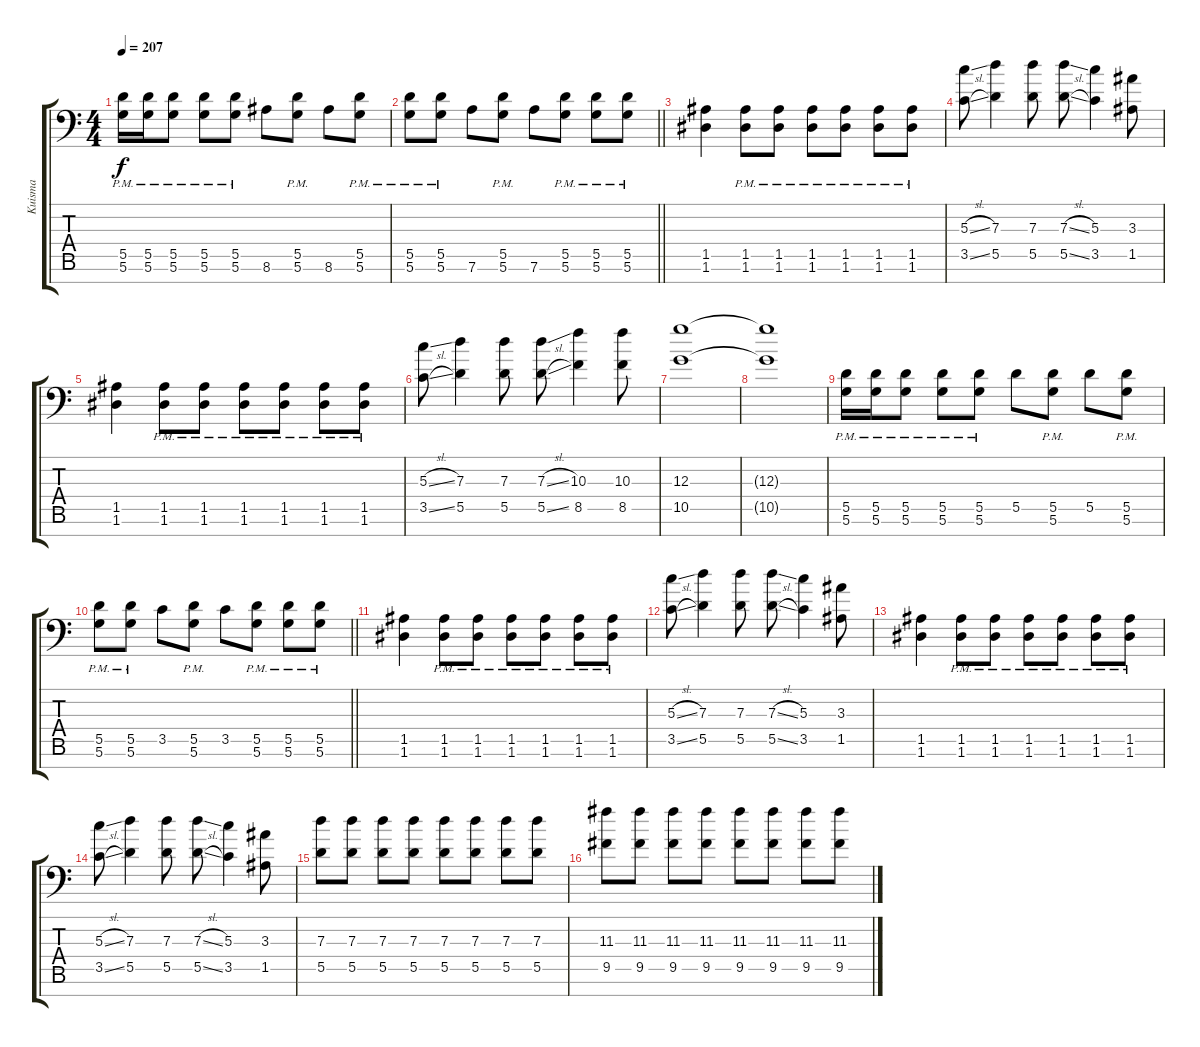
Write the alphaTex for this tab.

\track ("Kuisma" "Kuisma") {instrument distortionguitar}
\staff {score tabs}
\tuning (E4 B3 G3 D3 A2 D2 A1) {hide}
\ts (4 4)
\tempo 207
\clef f4
\ks c
(5.5{pm} 5.6{pm}).16{dy f} (5.5{pm} 5.6{pm}).16 (5.5{pm} 5.6{pm}).8 (5.5{pm} 5.6{pm}).8 (5.5{pm} 5.6{pm}).8 8.6.8 (5.5{pm} 5.6{pm}).8 8.6.8 (5.5{pm} 5.6{pm}).8 |
\barLineRight lightlight
(5.5{pm} 5.6{pm}).8 (5.5{pm} 5.6{pm}).8 7.6.8 (5.5{pm} 5.6{pm}).8 7.6.8 (5.5{pm} 5.6{pm}).8 (5.5{pm} 5.6{pm}).8 (5.5{pm} 5.6{pm}).8 |
\section ("" "")
(1.5 1.6).4 (1.5{pm} 1.6{pm}).8 (1.5{pm} 1.6{pm}).8 (1.5{pm} 1.6{pm}).8 (1.5{pm} 1.6{pm}).8 (1.5{pm} 1.6{pm}).8 (1.5{pm} 1.6{pm}).8 |
(5.3{sl} 3.5{sl}).8 (7.3 5.5).4 (7.3 5.5).8 (7.3{sl} 5.5{sl}).8 (5.3 3.5).4 (3.3 1.5).8 |
(1.5 1.6).4 (1.5{pm} 1.6{pm}).8 (1.5{pm} 1.6{pm}).8 (1.5{pm} 1.6{pm}).8 (1.5{pm} 1.6{pm}).8 (1.5{pm} 1.6{pm}).8 (1.5{pm} 1.6{pm}).8 |
(5.3{sl} 3.5{sl}).8 (7.3 5.5).4 (7.3 5.5).8 (7.3{sl} 5.5{sl}).8 (10.3 8.5).4 (10.3 8.5).8 |
(12.3 10.5).1 |
(12.3{t} 10.5{t}).1 |
(5.5{pm} 5.6{pm}).16 (5.5{pm} 5.6{pm}).16 (5.5{pm} 5.6{pm}).8 (5.5{pm} 5.6{pm}).8 (5.5{pm} 5.6{pm}).8 5.5.8 (5.5{pm} 5.6{pm}).8 5.5.8 (5.5{pm} 5.6{pm}).8 |
\barLineRight lightlight
(5.5{pm} 5.6{pm}).8 (5.5{pm} 5.6{pm}).8 3.5.8 (5.5{pm} 5.6{pm}).8 3.5.8 (5.5{pm} 5.6{pm}).8 (5.5{pm} 5.6{pm}).8 (5.5{pm} 5.6{pm}).8 |
\section ("" "")
(1.5 1.6).4 (1.5{pm} 1.6{pm}).8 (1.5{pm} 1.6{pm}).8 (1.5{pm} 1.6{pm}).8 (1.5{pm} 1.6{pm}).8 (1.5{pm} 1.6{pm}).8 (1.5{pm} 1.6{pm}).8 |
(5.3{sl} 3.5{sl}).8 (7.3 5.5).4 (7.3 5.5).8 (7.3{sl} 5.5{sl}).8 (5.3 3.5).4 (3.3 1.5).8 |
(1.5 1.6).4 (1.5{pm} 1.6{pm}).8 (1.5{pm} 1.6{pm}).8 (1.5{pm} 1.6{pm}).8 (1.5{pm} 1.6{pm}).8 (1.5{pm} 1.6{pm}).8 (1.5{pm} 1.6{pm}).8 |
(5.3{sl} 3.5{sl}).8 (7.3 5.5).4 (7.3 5.5).8 (7.3{sl} 5.5{sl}).8 (5.3 3.5).4 (3.3 1.5).8 |
(7.3 5.5).8 (7.3 5.5).8 (7.3 5.5).8 (7.3 5.5).8 (7.3 5.5).8 (7.3 5.5).8 (7.3 5.5).8 (7.3 5.5).8 |
(11.3 9.5).8 (11.3 9.5).8 (11.3 9.5).8 (11.3 9.5).8 (11.3 9.5).8 (11.3 9.5).8 (11.3 9.5).8 (11.3 9.5).8
